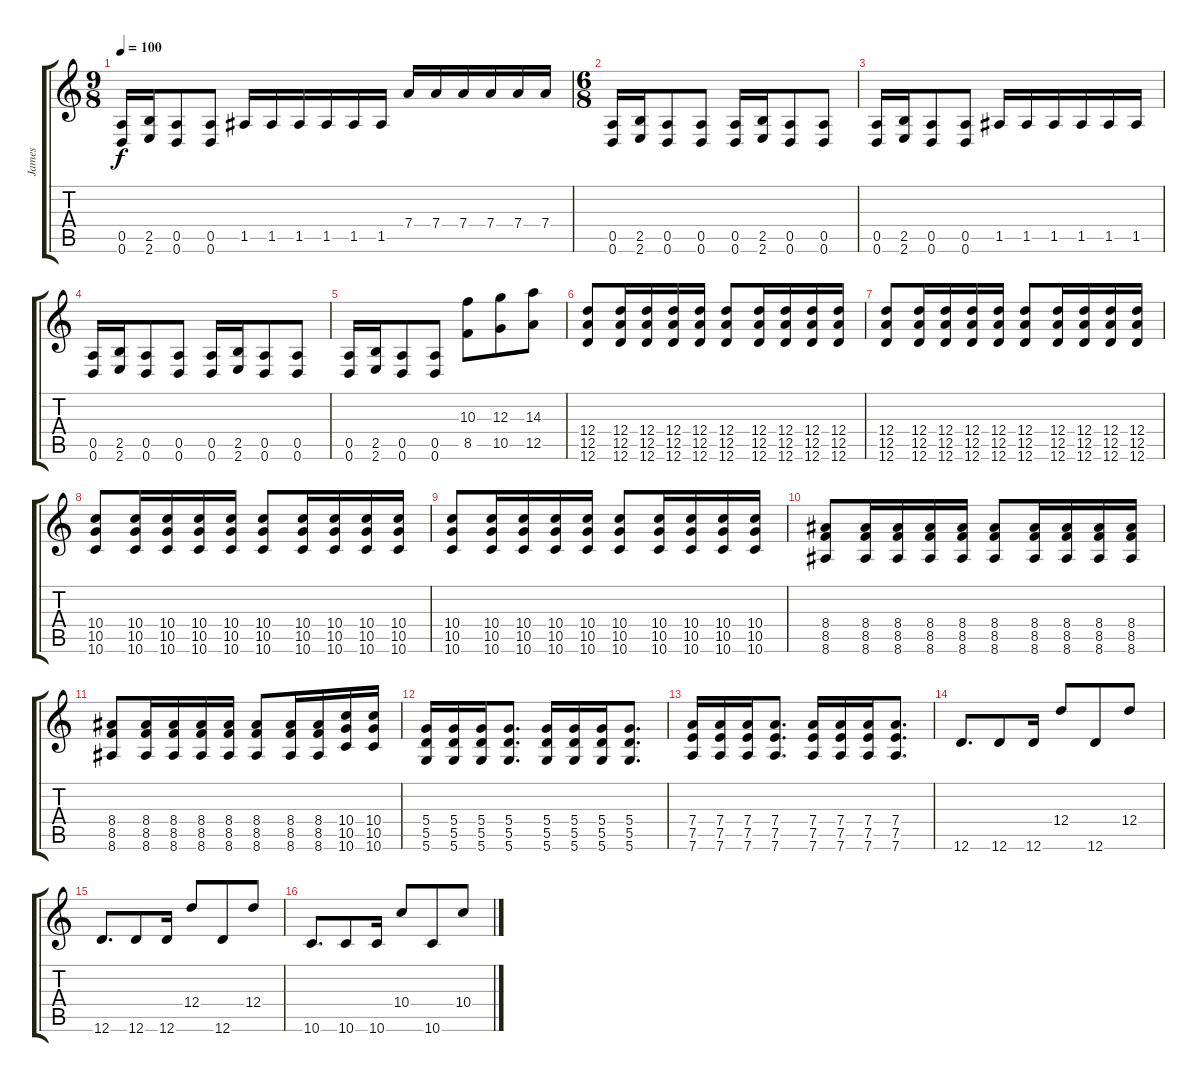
\track ("James" "James") {instrument electricguitarjazz}
\staff {score tabs}
\tuning (E4 B3 G3 D3 A2 D2) {hide}
\ts (9 8)
\tempo 100
\clef g2
\ks c
(0.5 0.6).16{dy f} (2.5 2.6).16 (0.5 0.6).8 (0.5 0.6).8 1.5.16 1.5.16 1.5.16 1.5.16 1.5.16 1.5.16 7.4.16 7.4.16 7.4.16 7.4.16 7.4.16 7.4.16 |
\ts (6 8)
(0.5 0.6).16 (2.5 2.6).16 (0.5 0.6).8 (0.5 0.6).8 (0.5 0.6).16 (2.5 2.6).16 (0.5 0.6).8 (0.5 0.6).8 |
(0.5 0.6).16 (2.5 2.6).16 (0.5 0.6).8 (0.5 0.6).8 1.5.16 1.5.16 1.5.16 1.5.16 1.5.16 1.5.16 |
(0.5 0.6).16 (2.5 2.6).16 (0.5 0.6).8 (0.5 0.6).8 (0.5 0.6).16 (2.5 2.6).16 (0.5 0.6).8 (0.5 0.6).8 |
(0.5 0.6).16 (2.5 2.6).16 (0.5 0.6).8 (0.5 0.6).8 (10.3 8.5).8 (12.3 10.5).8 (14.3 12.5).8 |
(12.4 12.5 12.6).8 (12.4 12.5 12.6).16 (12.4 12.5 12.6).16 (12.4 12.5 12.6).16 (12.4 12.5 12.6).16 (12.4 12.5 12.6).8 (12.4 12.5 12.6).16 (12.4 12.5 12.6).16 (12.4 12.5 12.6).16 (12.4 12.5 12.6).16 |
(12.4 12.5 12.6).8 (12.4 12.5 12.6).16 (12.4 12.5 12.6).16 (12.4 12.5 12.6).16 (12.4 12.5 12.6).16 (12.4 12.5 12.6).8 (12.4 12.5 12.6).16 (12.4 12.5 12.6).16 (12.4 12.5 12.6).16 (12.4 12.5 12.6).16 |
(10.4 10.5 10.6).8 (10.4 10.5 10.6).16 (10.4 10.5 10.6).16 (10.4 10.5 10.6).16 (10.4 10.5 10.6).16 (10.4 10.5 10.6).8 (10.4 10.5 10.6).16 (10.4 10.5 10.6).16 (10.4 10.5 10.6).16 (10.4 10.5 10.6).16 |
(10.4 10.5 10.6).8 (10.4 10.5 10.6).16 (10.4 10.5 10.6).16 (10.4 10.5 10.6).16 (10.4 10.5 10.6).16 (10.4 10.5 10.6).8 (10.4 10.5 10.6).16 (10.4 10.5 10.6).16 (10.4 10.5 10.6).16 (10.4 10.5 10.6).16 |
(8.4 8.5 8.6).8 (8.4 8.5 8.6).16 (8.4 8.5 8.6).16 (8.4 8.5 8.6).16 (8.4 8.5 8.6).16 (8.4 8.5 8.6).8 (8.4 8.5 8.6).16 (8.4 8.5 8.6).16 (8.4 8.5 8.6).16 (8.4 8.5 8.6).16 |
(8.4 8.5 8.6).8 (8.4 8.5 8.6).16 (8.4 8.5 8.6).16 (8.4 8.5 8.6).16 (8.4 8.5 8.6).16 (8.4 8.5 8.6).8 (8.4 8.5 8.6).16 (8.4 8.5 8.6).16 (10.4 10.5 10.6).16 (10.4 10.5 10.6).16 |
(5.4 5.5 5.6).16 (5.4 5.5 5.6).16 (5.4 5.5 5.6).16 (5.4 5.5 5.6).8{d} (5.4 5.5 5.6).16 (5.4 5.5 5.6).16 (5.4 5.5 5.6).16 (5.4 5.5 5.6).8{d} |
(7.4 7.5 7.6).16 (7.4 7.5 7.6).16 (7.4 7.5 7.6).16 (7.4 7.5 7.6).8{d} (7.4 7.5 7.6).16 (7.4 7.5 7.6).16 (7.4 7.5 7.6).16 (7.4 7.5 7.6).8{d} |
12.6.8{d} 12.6.8 12.6.16 12.4.8 12.6.8 12.4.8 |
12.6.8{d} 12.6.8 12.6.16 12.4.8 12.6.8 12.4.8 |
10.6.8{d} 10.6.8 10.6.16 10.4.8 10.6.8 10.4.8
